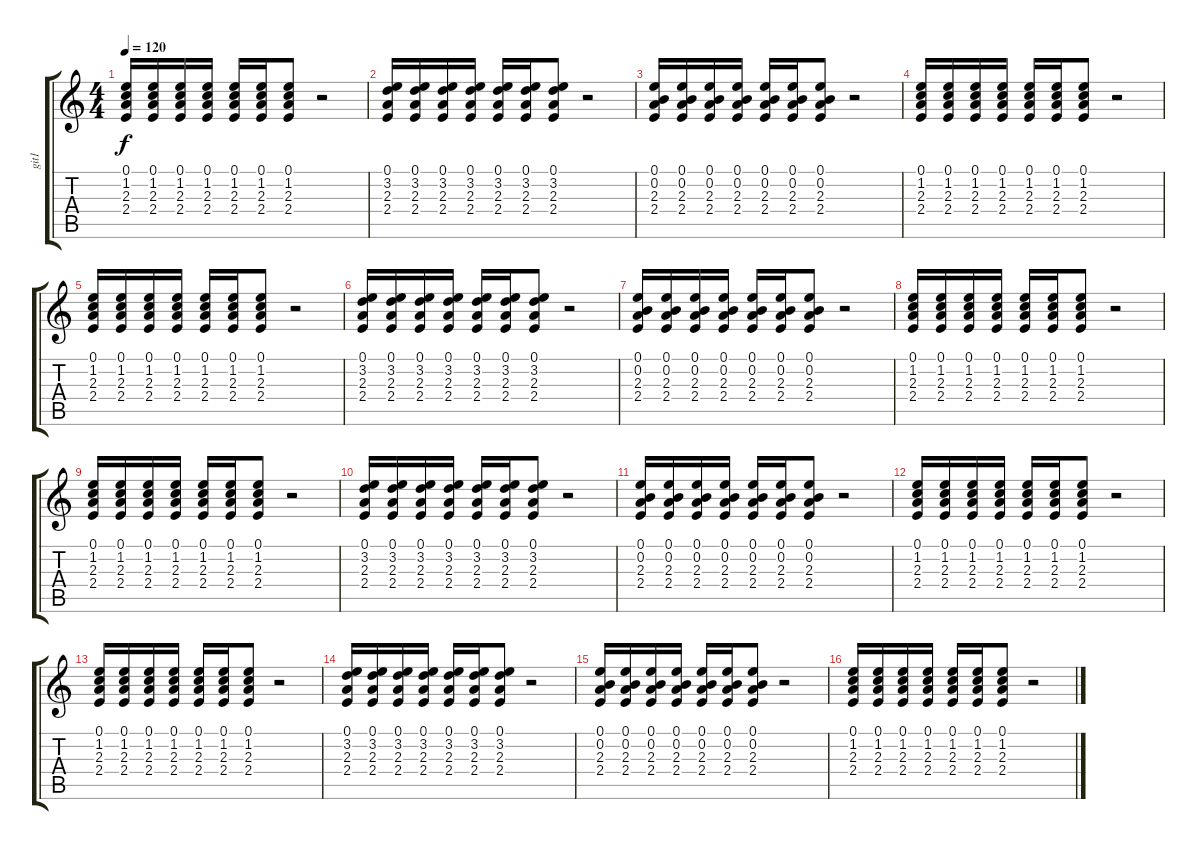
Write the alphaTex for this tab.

\track ("git1" "git1") {instrument distortionguitar}
\staff {score tabs}
\tuning (E4 B3 G3 D3 A2 E2) {hide}
\ts (4 4)
\tempo 120
\clef g2
\ks c
(0.1 1.2 2.3 2.4).16{dy f instrument distortionguitar} (0.1 1.2 2.3 2.4).16 (0.1 1.2 2.3 2.4).16 (0.1 1.2 2.3 2.4).16 (0.1 1.2 2.3 2.4).16 (0.1 1.2 2.3 2.4).16 (0.1 1.2 2.3 2.4).8 r.2 |
(0.1 3.2 2.3 2.4).16 (0.1 3.2 2.3 2.4).16 (0.1 3.2 2.3 2.4).16 (0.1 3.2 2.3 2.4).16 (0.1 3.2 2.3 2.4).16 (0.1 3.2 2.3 2.4).16 (0.1 3.2 2.3 2.4).8 r.2 |
(0.1 0.2 2.3 2.4).16 (0.1 0.2 2.3 2.4).16 (0.1 0.2 2.3 2.4).16 (0.1 0.2 2.3 2.4).16 (0.1 0.2 2.3 2.4).16 (0.1 0.2 2.3 2.4).16 (0.1 0.2 2.3 2.4).8 r.2 |
(0.1 1.2 2.3 2.4).16 (0.1 1.2 2.3 2.4).16 (0.1 1.2 2.3 2.4).16 (0.1 1.2 2.3 2.4).16 (0.1 1.2 2.3 2.4).16 (0.1 1.2 2.3 2.4).16 (0.1 1.2 2.3 2.4).8 r.2 |
(0.1 1.2 2.3 2.4).16 (0.1 1.2 2.3 2.4).16 (0.1 1.2 2.3 2.4).16 (0.1 1.2 2.3 2.4).16 (0.1 1.2 2.3 2.4).16 (0.1 1.2 2.3 2.4).16 (0.1 1.2 2.3 2.4).8 r.2 |
(0.1 3.2 2.3 2.4).16 (0.1 3.2 2.3 2.4).16 (0.1 3.2 2.3 2.4).16 (0.1 3.2 2.3 2.4).16 (0.1 3.2 2.3 2.4).16 (0.1 3.2 2.3 2.4).16 (0.1 3.2 2.3 2.4).8 r.2 |
(0.1 0.2 2.3 2.4).16 (0.1 0.2 2.3 2.4).16 (0.1 0.2 2.3 2.4).16 (0.1 0.2 2.3 2.4).16 (0.1 0.2 2.3 2.4).16 (0.1 0.2 2.3 2.4).16 (0.1 0.2 2.3 2.4).8 r.2 |
(0.1 1.2 2.3 2.4).16 (0.1 1.2 2.3 2.4).16 (0.1 1.2 2.3 2.4).16 (0.1 1.2 2.3 2.4).16 (0.1 1.2 2.3 2.4).16 (0.1 1.2 2.3 2.4).16 (0.1 1.2 2.3 2.4).8 r.2 |
(0.1 1.2 2.3 2.4).16 (0.1 1.2 2.3 2.4).16 (0.1 1.2 2.3 2.4).16 (0.1 1.2 2.3 2.4).16 (0.1 1.2 2.3 2.4).16 (0.1 1.2 2.3 2.4).16 (0.1 1.2 2.3 2.4).8 r.2 |
(0.1 3.2 2.3 2.4).16 (0.1 3.2 2.3 2.4).16 (0.1 3.2 2.3 2.4).16 (0.1 3.2 2.3 2.4).16 (0.1 3.2 2.3 2.4).16 (0.1 3.2 2.3 2.4).16 (0.1 3.2 2.3 2.4).8 r.2 |
(0.1 0.2 2.3 2.4).16 (0.1 0.2 2.3 2.4).16 (0.1 0.2 2.3 2.4).16 (0.1 0.2 2.3 2.4).16 (0.1 0.2 2.3 2.4).16 (0.1 0.2 2.3 2.4).16 (0.1 0.2 2.3 2.4).8 r.2 |
(0.1 1.2 2.3 2.4).16 (0.1 1.2 2.3 2.4).16 (0.1 1.2 2.3 2.4).16 (0.1 1.2 2.3 2.4).16 (0.1 1.2 2.3 2.4).16 (0.1 1.2 2.3 2.4).16 (0.1 1.2 2.3 2.4).8 r.2 |
(0.1 1.2 2.3 2.4).16 (0.1 1.2 2.3 2.4).16 (0.1 1.2 2.3 2.4).16 (0.1 1.2 2.3 2.4).16 (0.1 1.2 2.3 2.4).16 (0.1 1.2 2.3 2.4).16 (0.1 1.2 2.3 2.4).8 r.2 |
(0.1 3.2 2.3 2.4).16 (0.1 3.2 2.3 2.4).16 (0.1 3.2 2.3 2.4).16 (0.1 3.2 2.3 2.4).16 (0.1 3.2 2.3 2.4).16 (0.1 3.2 2.3 2.4).16 (0.1 3.2 2.3 2.4).8 r.2 |
(0.1 0.2 2.3 2.4).16 (0.1 0.2 2.3 2.4).16 (0.1 0.2 2.3 2.4).16 (0.1 0.2 2.3 2.4).16 (0.1 0.2 2.3 2.4).16 (0.1 0.2 2.3 2.4).16 (0.1 0.2 2.3 2.4).8 r.2 |
(0.1 1.2 2.3 2.4).16 (0.1 1.2 2.3 2.4).16 (0.1 1.2 2.3 2.4).16 (0.1 1.2 2.3 2.4).16 (0.1 1.2 2.3 2.4).16 (0.1 1.2 2.3 2.4).16 (0.1 1.2 2.3 2.4).8 r.2
